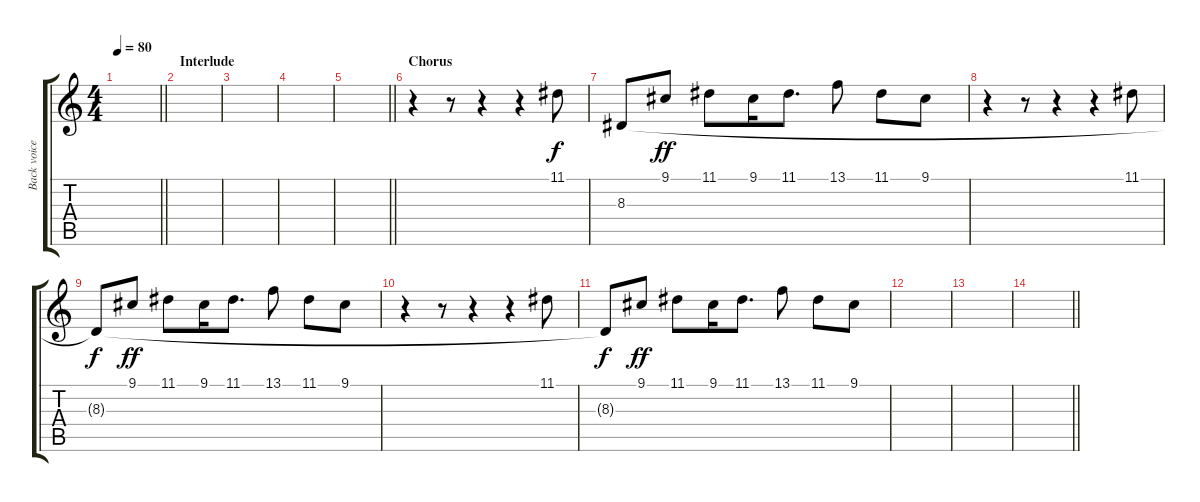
\track ("Back voice (Mike, Jason)" "Back voice") {instrument lead2sawtooth}
\staff {score tabs}
\tuning (E4 B3 G3 D3 A2 E2) {hide}
\ts (4 4)
\tempo 80
\clef g2
\barLineRight lightlight
\ks c
|
\section ("" "Interlude")
|
|
|
\barLineRight lightlight
|
\section ("" "Chorus")
r.4 r.8 r.4 r.4 11.1.8 |
8.3.8{dy f} 9.1.8{dy ff} 11.1.8 9.1.16 11.1.8{d} 13.1.8 11.1.8 9.1.8 |
r.4 r.8 r.4 r.4 11.1.8 |
8.3{t}.8{dy f} 9.1.8{dy ff} 11.1.8 9.1.16 11.1.8{d} 13.1.8 11.1.8 9.1.8 |
r.4 r.8 r.4 r.4 11.1.8 |
8.3{t}.8{dy f} 9.1.8{dy ff} 11.1.8 9.1.16 11.1.8{d} 13.1.8 11.1.8 9.1.8 |
|
|
\barLineRight lightlight
